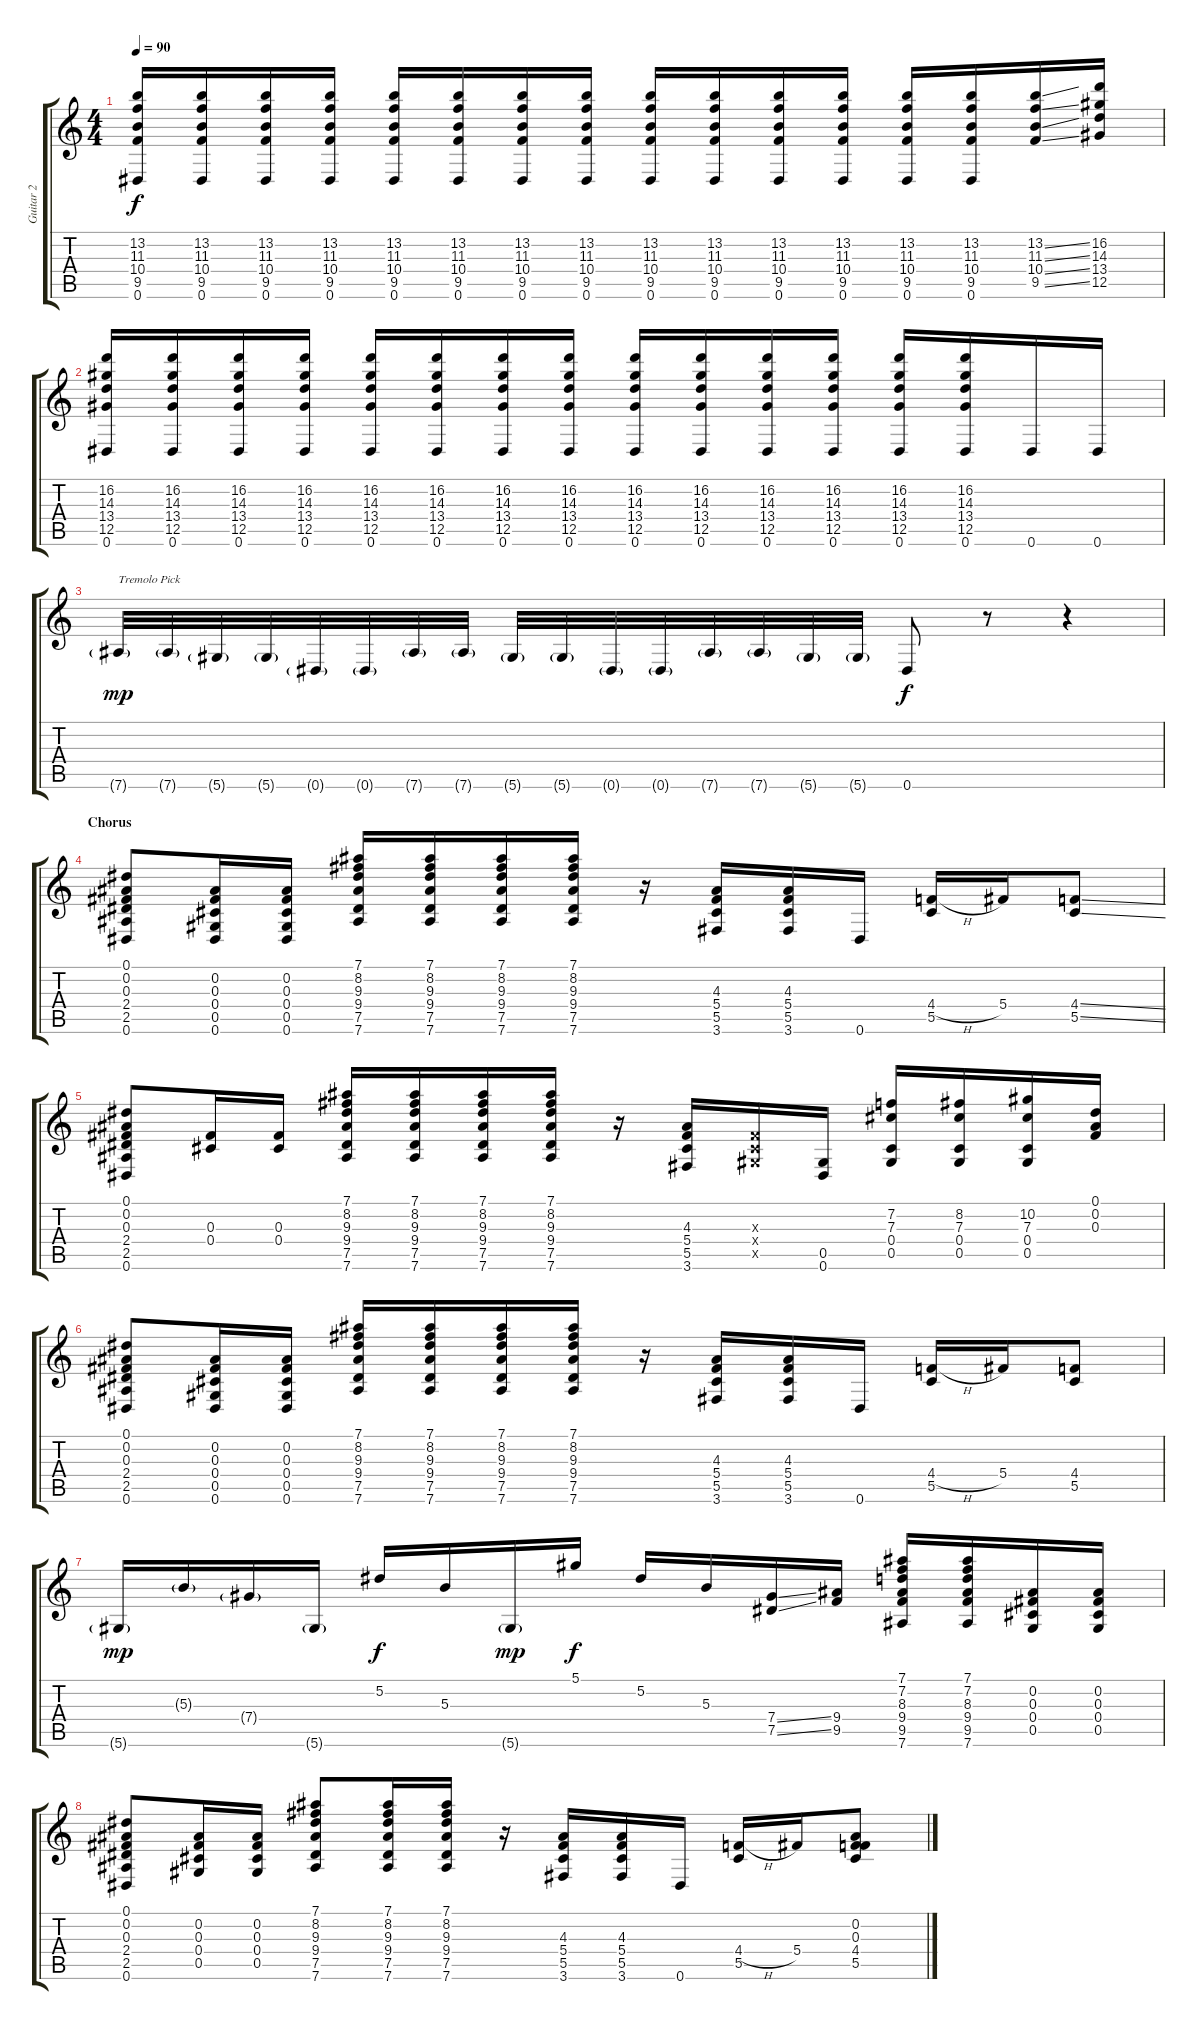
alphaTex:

\track ("Guitar 2" "Guitar 2") {instrument overdrivenguitar}
\staff {score tabs}
\tuning (Eb4 Bb3 Gb3 Db3 Ab2 Eb2) {hide}
\ts (4 4)
\tempo 90
\clef g2
\ks c
(13.2 11.3 10.4 9.5 0.6).16{dy f} (13.2 11.3 10.4 9.5 0.6).16 (13.2 11.3 10.4 9.5 0.6).16 (13.2 11.3 10.4 9.5 0.6).16 (13.2 11.3 10.4 9.5 0.6).16 (13.2 11.3 10.4 9.5 0.6).16 (13.2 11.3 10.4 9.5 0.6).16 (13.2 11.3 10.4 9.5 0.6).16 (13.2 11.3 10.4 9.5 0.6).16 (13.2 11.3 10.4 9.5 0.6).16 (13.2 11.3 10.4 9.5 0.6).16 (13.2 11.3 10.4 9.5 0.6).16 (13.2 11.3 10.4 9.5 0.6).16 (13.2 11.3 10.4 9.5 0.6).16 (13.2{ss} 11.3{ss} 10.4{ss} 9.5{ss}).16 (16.2 14.3 13.4 12.5).16 |
(16.2 14.3 13.4 12.5 0.6).16 (16.2 14.3 13.4 12.5 0.6).16 (16.2 14.3 13.4 12.5 0.6).16 (16.2 14.3 13.4 12.5 0.6).16 (16.2 14.3 13.4 12.5 0.6).16 (16.2 14.3 13.4 12.5 0.6).16 (16.2 14.3 13.4 12.5 0.6).16 (16.2 14.3 13.4 12.5 0.6).16 (16.2 14.3 13.4 12.5 0.6).16 (16.2 14.3 13.4 12.5 0.6).16 (16.2 14.3 13.4 12.5 0.6).16 (16.2 14.3 13.4 12.5 0.6).16 (16.2 14.3 13.4 12.5 0.6).16 (16.2 14.3 13.4 12.5 0.6).16 0.6.16 0.6.16 |
7.6{g}.32{txt "Tremolo Pick" dy mp} 7.6{g}.32 5.6{g}.32 5.6{g}.32 0.6{g}.32 0.6{g}.32 7.6{g}.32 7.6{g}.32 5.6{g}.32 5.6{g}.32 0.6{g}.32 0.6{g}.32 7.6{g}.32 7.6{g}.32 5.6{g}.32 5.6{g}.32 0.6.8{dy f} r.8 r.4 |
\section ("" "Chorus")
(0.1 0.2 0.3 2.4 2.5 0.6).8 (0.2 0.3 0.4 0.5 0.6).16 (0.2 0.3 0.4 0.5 0.6).16 (7.1 8.2 9.3 9.4 7.5 7.6).16 (7.1 8.2 9.3 9.4 7.5 7.6).16 (7.1 8.2 9.3 9.4 7.5 7.6).16 (7.1 8.2 9.3 9.4 7.5 7.6).16 r.16 (4.3 5.4 5.5 3.6).16 (4.3 5.4 5.5 3.6).16 0.6.16 (4.4{h} 5.5).16 5.4.16 (4.4{ss} 5.5{ss}).8 |
(0.1 0.2 0.3 2.4 2.5 0.6).8 (0.3 0.4).16 (0.3 0.4).16 (7.1 8.2 9.3 9.4 7.5 7.6).16 (7.1 8.2 9.3 9.4 7.5 7.6).16 (7.1 8.2 9.3 9.4 7.5 7.6).16 (7.1 8.2 9.3 9.4 7.5 7.6).16 r.16 (4.3 5.4 5.5 3.6).16 (0.3{x} 0.4{x} 0.5{x}).16 (0.5 0.6).16 (7.2 7.3 0.4 0.5).16 (8.2 7.3 0.4 0.5).16 (10.2 7.3 0.4 0.5).16 (0.1 0.2 0.3).16 |
(0.1 0.2 0.3 2.4 2.5 0.6).8 (0.2 0.3 0.4 0.5 0.6).16 (0.2 0.3 0.4 0.5 0.6).16 (7.1 8.2 9.3 9.4 7.5 7.6).16 (7.1 8.2 9.3 9.4 7.5 7.6).16 (7.1 8.2 9.3 9.4 7.5 7.6).16 (7.1 8.2 9.3 9.4 7.5 7.6).16 r.16 (4.3 5.4 5.5 3.6).16 (4.3 5.4 5.5 3.6).16 0.6.16 (4.4{h} 5.5).16 5.4.16 (4.4 5.5).8 |
5.6{g}.16{dy mp} 5.3{g}.16 7.4{g}.16 5.6{g}.16 5.2.16{dy f} 5.3.16 5.6{g}.16{dy mp} 5.1.16{dy f} 5.2.16 5.3.16 (7.4{ss} 7.5{ss}).16 (9.4 9.5).16 (7.1 7.2 8.3 9.4 9.5 7.6).16 (7.1 7.2 8.3 9.4 9.5 7.6).16 (0.2 0.3 0.4 0.5).16 (0.2 0.3 0.4 0.5).16 |
(0.1 0.2 0.3 2.4 2.5 0.6).8 (0.2 0.3 0.4 0.5).16 (0.2 0.3 0.4 0.5).16 (7.1 8.2 9.3 9.4 7.5 7.6).8 (7.1 8.2 9.3 9.4 7.5 7.6).16 (7.1 8.2 9.3 9.4 7.5 7.6).16 r.16 (4.3 5.4 5.5 3.6).16 (4.3 5.4 5.5 3.6).16 0.6.16 (4.4{h} 5.5).16 5.4.16 (0.2 0.3 4.4 5.5).8
